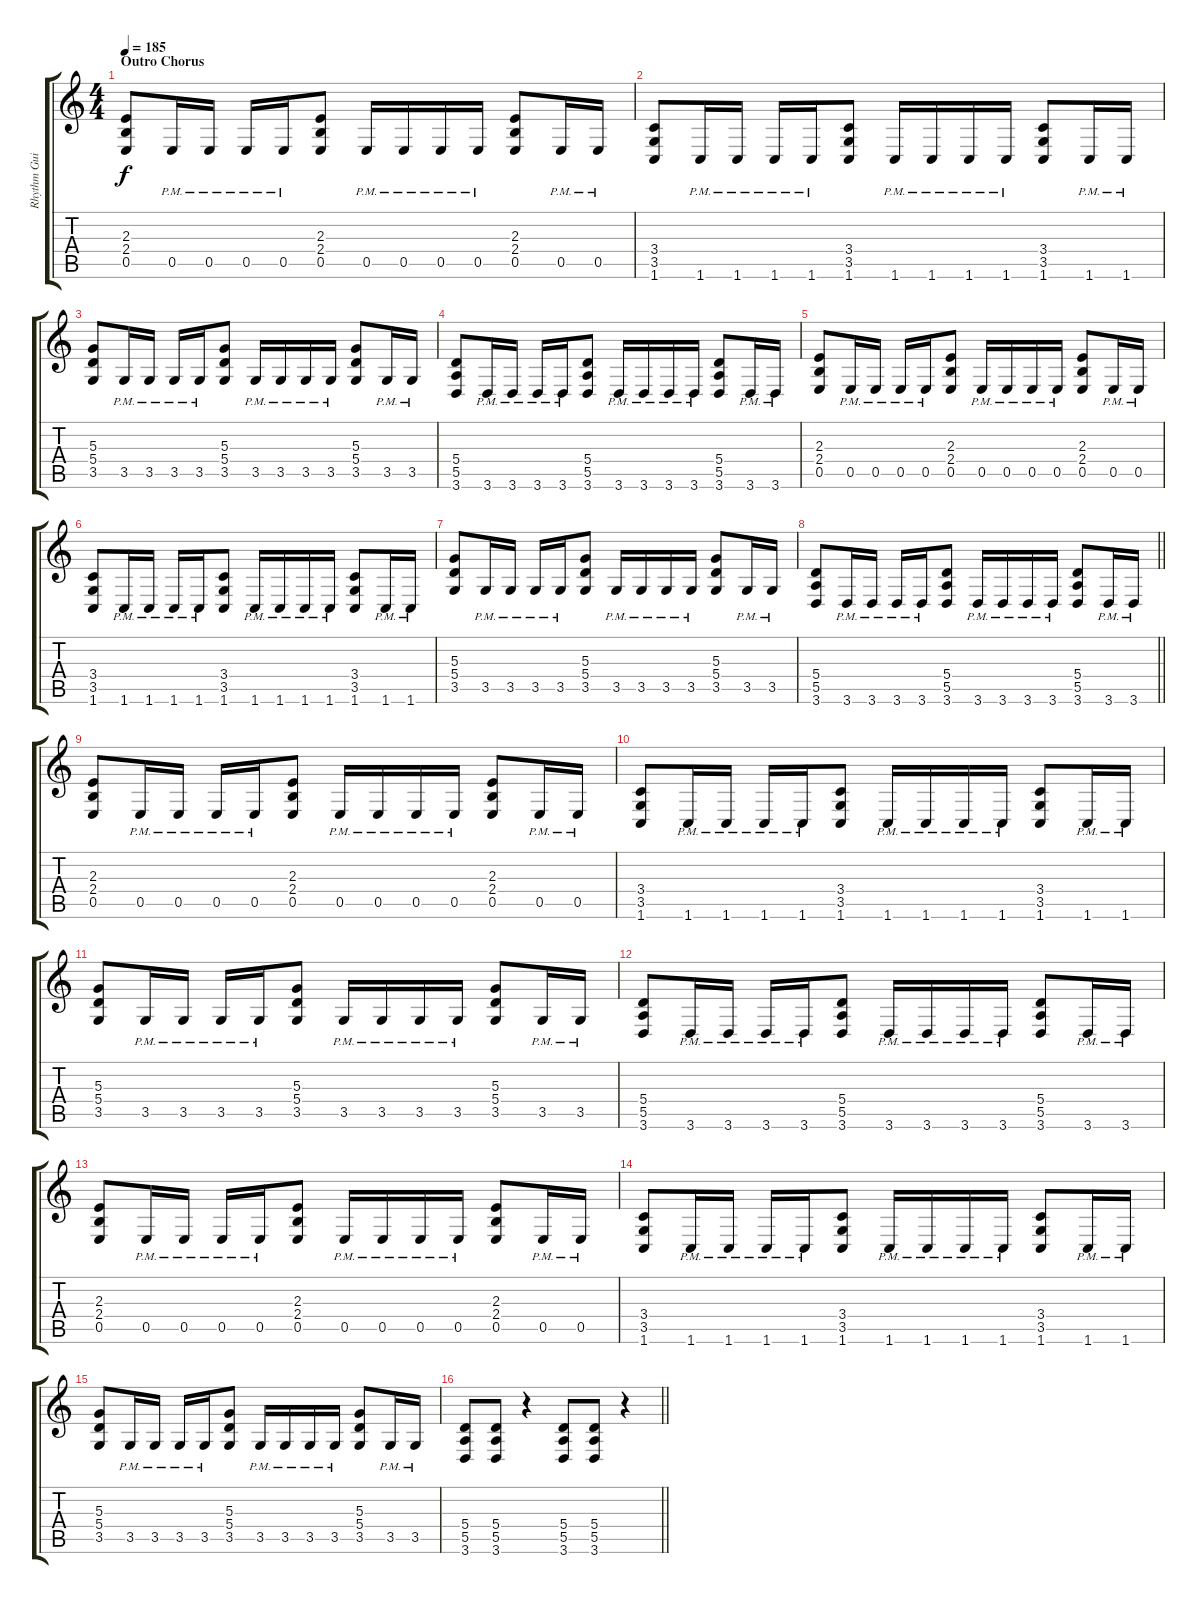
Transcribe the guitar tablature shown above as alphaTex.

\track ("Rhythm Guitar" "Rhythm Gui") {instrument distortionguitar}
\staff {score tabs}
\tuning (B3 Gb3 D3 A2 E2 B1) {hide}
\ts (4 4)
\section ("" "Outro Chorus")
\tempo 185
\clef g2
\ks c
(2.3 2.4 0.5).8{dy f} 0.5{pm}.16 0.5{pm}.16 0.5{pm}.16 0.5{pm}.16 (2.3 2.4 0.5).8 0.5{pm}.16 0.5{pm}.16 0.5{pm}.16 0.5{pm}.16 (2.3 2.4 0.5).8 0.5{pm}.16 0.5{pm}.16 |
(3.4 3.5 1.6).8 1.6{pm}.16 1.6{pm}.16 1.6{pm}.16 1.6{pm}.16 (3.4 3.5 1.6).8 1.6{pm}.16 1.6{pm}.16 1.6{pm}.16 1.6{pm}.16 (3.4 3.5 1.6).8 1.6{pm}.16 1.6{pm}.16 |
(5.3 5.4 3.5).8 3.5{pm}.16 3.5{pm}.16 3.5{pm}.16 3.5{pm}.16 (5.3 5.4 3.5).8 3.5{pm}.16 3.5{pm}.16 3.5{pm}.16 3.5{pm}.16 (5.3 5.4 3.5).8 3.5{pm}.16 3.5{pm}.16 |
(5.4 5.5 3.6).8 3.6{pm}.16 3.6{pm}.16 3.6{pm}.16 3.6{pm}.16 (5.4 5.5 3.6).8 3.6{pm}.16 3.6{pm}.16 3.6{pm}.16 3.6{pm}.16 (5.4 5.5 3.6).8 3.6{pm}.16 3.6{pm}.16 |
(2.3 2.4 0.5).8 0.5{pm}.16 0.5{pm}.16 0.5{pm}.16 0.5{pm}.16 (2.3 2.4 0.5).8 0.5{pm}.16 0.5{pm}.16 0.5{pm}.16 0.5{pm}.16 (2.3 2.4 0.5).8 0.5{pm}.16 0.5{pm}.16 |
(3.4 3.5 1.6).8 1.6{pm}.16 1.6{pm}.16 1.6{pm}.16 1.6{pm}.16 (3.4 3.5 1.6).8 1.6{pm}.16 1.6{pm}.16 1.6{pm}.16 1.6{pm}.16 (3.4 3.5 1.6).8 1.6{pm}.16 1.6{pm}.16 |
(5.3 5.4 3.5).8 3.5{pm}.16 3.5{pm}.16 3.5{pm}.16 3.5{pm}.16 (5.3 5.4 3.5).8 3.5{pm}.16 3.5{pm}.16 3.5{pm}.16 3.5{pm}.16 (5.3 5.4 3.5).8 3.5{pm}.16 3.5{pm}.16 |
\barLineRight lightlight
(5.4 5.5 3.6).8 3.6{pm}.16 3.6{pm}.16 3.6{pm}.16 3.6{pm}.16 (5.4 5.5 3.6).8 3.6{pm}.16 3.6{pm}.16 3.6{pm}.16 3.6{pm}.16 (5.4 5.5 3.6).8 3.6{pm}.16 3.6{pm}.16 |
(2.3 2.4 0.5).8 0.5{pm}.16 0.5{pm}.16 0.5{pm}.16 0.5{pm}.16 (2.3 2.4 0.5).8 0.5{pm}.16 0.5{pm}.16 0.5{pm}.16 0.5{pm}.16 (2.3 2.4 0.5).8 0.5{pm}.16 0.5{pm}.16 |
(3.4 3.5 1.6).8 1.6{pm}.16 1.6{pm}.16 1.6{pm}.16 1.6{pm}.16 (3.4 3.5 1.6).8 1.6{pm}.16 1.6{pm}.16 1.6{pm}.16 1.6{pm}.16 (3.4 3.5 1.6).8 1.6{pm}.16 1.6{pm}.16 |
(5.3 5.4 3.5).8 3.5{pm}.16 3.5{pm}.16 3.5{pm}.16 3.5{pm}.16 (5.3 5.4 3.5).8 3.5{pm}.16 3.5{pm}.16 3.5{pm}.16 3.5{pm}.16 (5.3 5.4 3.5).8 3.5{pm}.16 3.5{pm}.16 |
(5.4 5.5 3.6).8 3.6{pm}.16 3.6{pm}.16 3.6{pm}.16 3.6{pm}.16 (5.4 5.5 3.6).8 3.6{pm}.16 3.6{pm}.16 3.6{pm}.16 3.6{pm}.16 (5.4 5.5 3.6).8 3.6{pm}.16 3.6{pm}.16 |
(2.3 2.4 0.5).8 0.5{pm}.16 0.5{pm}.16 0.5{pm}.16 0.5{pm}.16 (2.3 2.4 0.5).8 0.5{pm}.16 0.5{pm}.16 0.5{pm}.16 0.5{pm}.16 (2.3 2.4 0.5).8 0.5{pm}.16 0.5{pm}.16 |
(3.4 3.5 1.6).8 1.6{pm}.16 1.6{pm}.16 1.6{pm}.16 1.6{pm}.16 (3.4 3.5 1.6).8 1.6{pm}.16 1.6{pm}.16 1.6{pm}.16 1.6{pm}.16 (3.4 3.5 1.6).8 1.6{pm}.16 1.6{pm}.16 |
(5.3 5.4 3.5).8 3.5{pm}.16 3.5{pm}.16 3.5{pm}.16 3.5{pm}.16 (5.3 5.4 3.5).8 3.5{pm}.16 3.5{pm}.16 3.5{pm}.16 3.5{pm}.16 (5.3 5.4 3.5).8 3.5{pm}.16 3.5{pm}.16 |
\barLineRight lightlight
(5.4 5.5 3.6).8 (5.4 5.5 3.6).8 r.4 (5.4 5.5 3.6).8 (5.4 5.5 3.6).8 r.4
